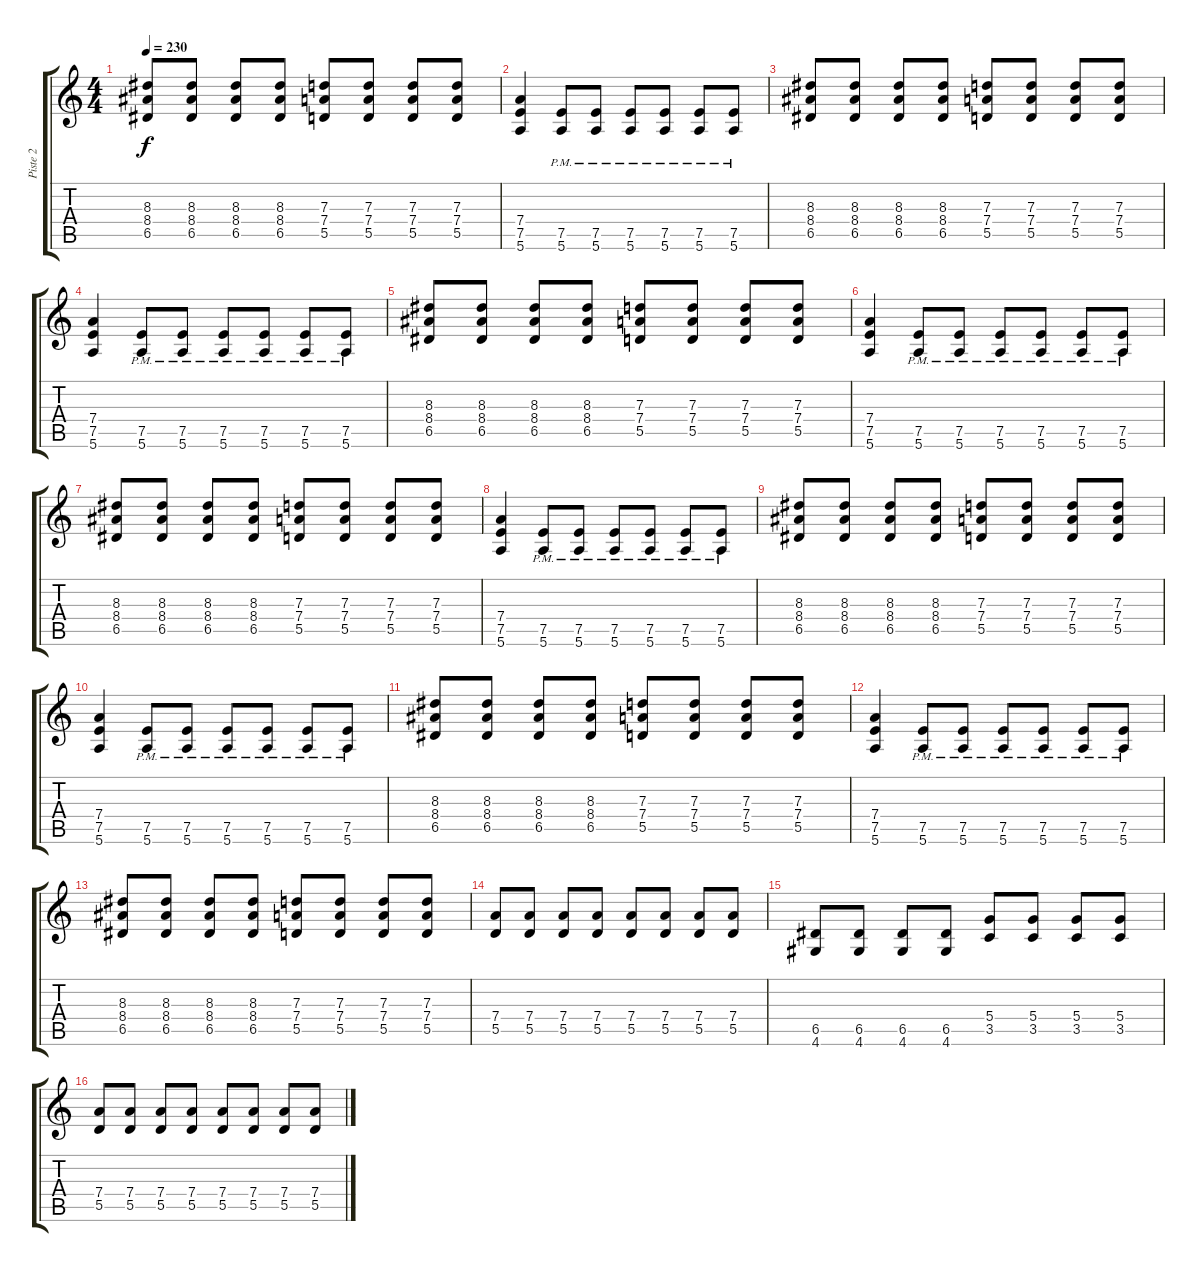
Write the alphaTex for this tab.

\track ("Piste 2" "Piste 2") {instrument distortionguitar}
\staff {score tabs}
\tuning (E4 B3 G3 D3 A2 E2) {hide}
\ts (4 4)
\tempo 230
\clef g2
\ks c
(8.3 8.4 6.5).8{dy f} (8.3 8.4 6.5).8 (8.3 8.4 6.5).8 (8.3 8.4 6.5).8 (7.3 7.4 5.5).8 (7.3 7.4 5.5).8 (7.3 7.4 5.5).8 (7.3 7.4 5.5).8 |
(7.4 7.5 5.6).4 (7.5{pm} 5.6{pm}).8 (7.5{pm} 5.6{pm}).8 (7.5{pm} 5.6{pm}).8 (7.5{pm} 5.6{pm}).8 (7.5{pm} 5.6{pm}).8 (7.5{pm} 5.6{pm}).8 |
(8.3 8.4 6.5).8 (8.3 8.4 6.5).8 (8.3 8.4 6.5).8 (8.3 8.4 6.5).8 (7.3 7.4 5.5).8 (7.3 7.4 5.5).8 (7.3 7.4 5.5).8 (7.3 7.4 5.5).8 |
(7.4 7.5 5.6).4 (7.5{pm} 5.6{pm}).8 (7.5{pm} 5.6{pm}).8 (7.5{pm} 5.6{pm}).8 (7.5{pm} 5.6{pm}).8 (7.5{pm} 5.6{pm}).8 (7.5{pm} 5.6{pm}).8 |
(8.3 8.4 6.5).8 (8.3 8.4 6.5).8 (8.3 8.4 6.5).8 (8.3 8.4 6.5).8 (7.3 7.4 5.5).8 (7.3 7.4 5.5).8 (7.3 7.4 5.5).8 (7.3 7.4 5.5).8 |
(7.4 7.5 5.6).4 (7.5{pm} 5.6{pm}).8 (7.5{pm} 5.6{pm}).8 (7.5{pm} 5.6{pm}).8 (7.5{pm} 5.6{pm}).8 (7.5{pm} 5.6{pm}).8 (7.5{pm} 5.6{pm}).8 |
(8.3 8.4 6.5).8 (8.3 8.4 6.5).8 (8.3 8.4 6.5).8 (8.3 8.4 6.5).8 (7.3 7.4 5.5).8 (7.3 7.4 5.5).8 (7.3 7.4 5.5).8 (7.3 7.4 5.5).8 |
(7.4 7.5 5.6).4 (7.5{pm} 5.6{pm}).8 (7.5{pm} 5.6{pm}).8 (7.5{pm} 5.6{pm}).8 (7.5{pm} 5.6{pm}).8 (7.5{pm} 5.6{pm}).8 (7.5{pm} 5.6{pm}).8 |
(8.3 8.4 6.5).8 (8.3 8.4 6.5).8 (8.3 8.4 6.5).8 (8.3 8.4 6.5).8 (7.3 7.4 5.5).8 (7.3 7.4 5.5).8 (7.3 7.4 5.5).8 (7.3 7.4 5.5).8 |
(7.4 7.5 5.6).4 (7.5{pm} 5.6{pm}).8 (7.5{pm} 5.6{pm}).8 (7.5{pm} 5.6{pm}).8 (7.5{pm} 5.6{pm}).8 (7.5{pm} 5.6{pm}).8 (7.5{pm} 5.6{pm}).8 |
(8.3 8.4 6.5).8 (8.3 8.4 6.5).8 (8.3 8.4 6.5).8 (8.3 8.4 6.5).8 (7.3 7.4 5.5).8 (7.3 7.4 5.5).8 (7.3 7.4 5.5).8 (7.3 7.4 5.5).8 |
(7.4 7.5 5.6).4 (7.5{pm} 5.6{pm}).8 (7.5{pm} 5.6{pm}).8 (7.5{pm} 5.6{pm}).8 (7.5{pm} 5.6{pm}).8 (7.5{pm} 5.6{pm}).8 (7.5{pm} 5.6{pm}).8 |
(8.3 8.4 6.5).8 (8.3 8.4 6.5).8 (8.3 8.4 6.5).8 (8.3 8.4 6.5).8 (7.3 7.4 5.5).8 (7.3 7.4 5.5).8 (7.3 7.4 5.5).8 (7.3 7.4 5.5).8 |
(7.4 5.5).8 (7.4 5.5).8 (7.4 5.5).8 (7.4 5.5).8 (7.4 5.5).8 (7.4 5.5).8 (7.4 5.5).8 (7.4 5.5).8 |
(6.5 4.6).8 (6.5 4.6).8 (6.5 4.6).8 (6.5 4.6).8 (5.4 3.5).8 (5.4 3.5).8 (5.4 3.5).8 (5.4 3.5).8 |
(7.4 5.5).8 (7.4 5.5).8 (7.4 5.5).8 (7.4 5.5).8 (7.4 5.5).8 (7.4 5.5).8 (7.4 5.5).8 (7.4 5.5).8
